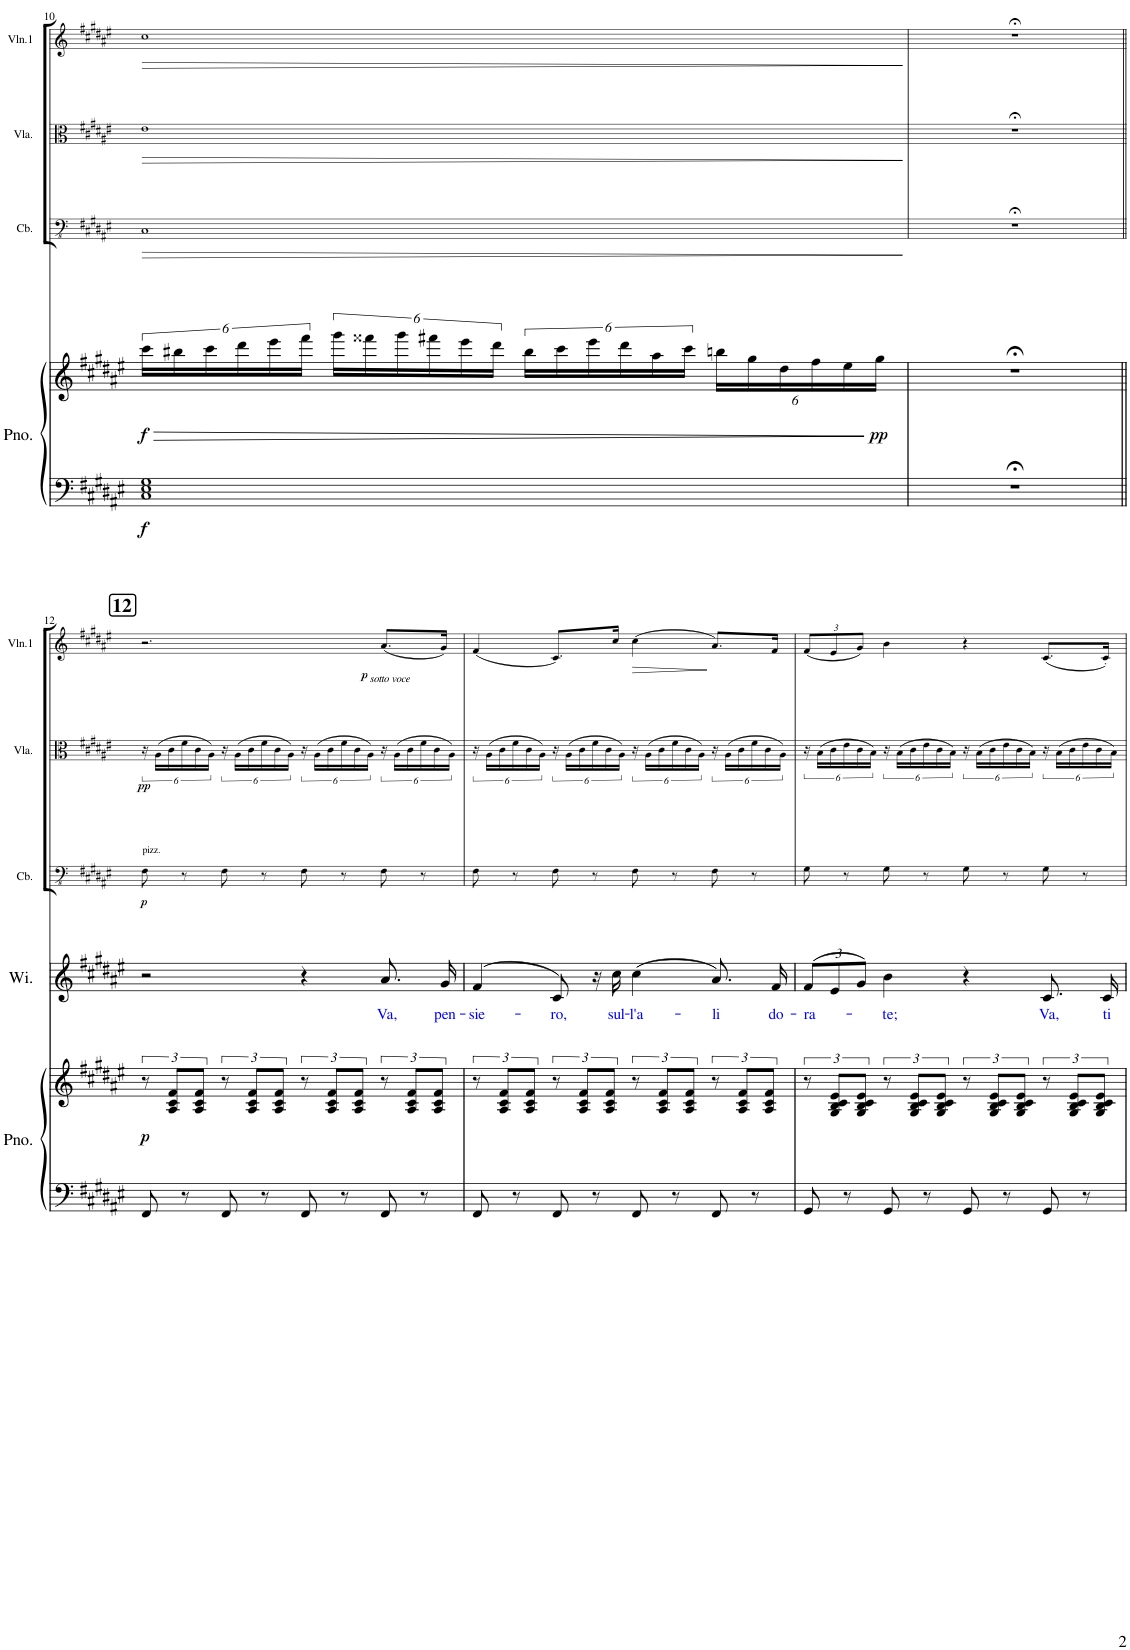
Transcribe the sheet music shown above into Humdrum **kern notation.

**kern	**kern	**dynam	**kern	**text	**kern	**dynam	**kern	**dynam	**kern	**dynam
*part5	*part5	*part5	*part4	*part4	*part3	*part3	*part2	*part2	*part1	*part1
*staff6	*staff5	*staff5/6	*staff4	*staff4	*staff3	*staff3	*staff2	*staff2	*staff1	*staff1
*I"Piano	*	*	*I"Women	*	*I"Contrabass	*	*I"Viola	*	*I"Violin 1	*
*I'Pno.	*	*	*	*	*I'Cb.	*	*I'Vla.	*	*I'Vln.1	*
!!LO:PB:g=z
*clefF4	*clefG2	*	*clefG2	*	*clefFv4	*	*clefC3	*	*clefG2	*
*	*	*	*	*	*Trd7c12	*	*	*	*	*
*k[f#c#g#d#a#e#]	*k[f#c#g#d#a#e#]	*	*k[f#c#g#d#a#e#]	*	*k[f#c#g#d#a#e#]	*	*k[f#c#g#d#a#e#]	*	*k[f#c#g#d#a#e#]	*
*M4/4	*M4/4	*	*M4/4	*	*M4/4	*	*M4/4	*	*M4/4	*
*met(c)	*met(c)	*	*met(c)	*	*met(c)	*	*met(c)	*	*met(c)	*
=10	=10	=10	=10	=10	=10	=10	=10	=10	=10	=10
!	!	!LO:HP:b	!	!	!	!LO:HP:b	!	!LO:HP:b	!	!LO:HP:b
!	!	!LO:DY:n=1:b=2	!	!	!	!	!	!	!	!
!	!	!LO:DY:n=2:b	!	!	!	!	!	!	!	!
1C# 1E# 1G#	24ccc#\LL	> f f	1r	.	1CC#	>	1e#	>	1cc#	>
.	24bb#X\	.	.	.	.	.	.	.	.	.
.	24ccc#\	.	.	.	.	.	.	.	.	.
.	24ddd#\	.	.	.	.	.	.	.	.	.
.	24eee#\	.	.	.	.	.	.	.	.	.
.	24fff#\JJ	.	.	.	.	.	.	.	.	.
.	24ggg#\LL	.	.	.	.	.	.	.	.	.
.	24fff##X\	.	.	.	.	.	.	.	.	.
.	24ggg#\	.	.	.	.	.	.	.	.	.
.	24fff#X\	.	.	.	.	.	.	.	.	.
.	24eee#\	.	.	.	.	.	.	.	.	.
.	24ddd#\JJ	.	.	.	.	.	.	.	.	.
.	24bb#\LL	.	.	.	.	.	.	.	.	.
.	24ccc#\	.	.	.	.	.	.	.	.	.
.	24eee#\	.	.	.	.	.	.	.	.	.
.	24ddd#\	.	.	.	.	.	.	.	.	.
.	24aa#\	.	.	.	.	.	.	.	.	.
.	24ccc#\JJ	.	.	.	.	.	.	.	.	.
*	*Xbrackettup	*	*	*	*	*	*	*	*	*
.	24bbn\LL	.	.	.	.	.	.	.	.	.
.	24gg#\	.	.	.	.	.	.	.	.	.
.	24dd#\	.	.	.	.	.	.	.	.	.
.	24ff#\	.	.	.	.	.	.	.	.	.
.	24ee#\	.	.	.	.	.	.	.	.	.
!	!	!LO:DY:n=3:b	!	!	!	!	!	!	!	!
.	24gg#\JJ	] pp	.	.	.	.	.	.	.	.
.	.	.	.	.	.	]	.	]	.	]
=11	=11	=11	=11	=11	=11	=11	=11	=11	=11	=11
1r;<	1r;<	.	1r	.	1r;<	.	1r;<	.	1r;<	.
!!LO:LB:g=z
!!LO:REH:place=s1:a:B:cj:fs=14:t=12
=12||	=12||	=12||	=12||	=12||	=12||	=12||	=12||	=12||	=12||	=12||
*	*brackettup	*	*	*	*	*	*	*	*	*
!	!	!	!	!	!LO:TX:a:t=pizz.	!	!	!	!	!
!	!	!LO:DY:b	!	!	!	!LO:DY:b	!	!LO:DY:b	!	!
8FF#/	12r	p	2r	.	8FF#\	p	24r	pp	2.r	.
.	.	.	.	.	.	.	(24A#\LL	.	.	.
.	12A#/ 12c#/ 12f#/L	.	.	.	.	.	24c#\	.	.	.
8r	.	.	.	.	8r	.	24f#\	.	.	.
.	12A#/ 12c#/ 12f#/J	.	.	.	.	.	24c#\	.	.	.
.	.	.	.	.	.	.	24A#\JJ)	.	.	.
8FF#/	12r	.	.	.	8FF#\	.	24r	.	.	.
.	.	.	.	.	.	.	(24A#\LL	.	.	.
.	12A#/ 12c#/ 12f#/L	.	.	.	.	.	24c#\	.	.	.
8r	.	.	.	.	8r	.	24f#\	.	.	.
.	12A#/ 12c#/ 12f#/J	.	.	.	.	.	24c#\	.	.	.
.	.	.	.	.	.	.	24A#\JJ)	.	.	.
8FF#/	12r	.	4r	.	8FF#\	.	24r	.	.	.
.	.	.	.	.	.	.	(24A#\LL	.	.	.
.	12A#/ 12c#/ 12f#/L	.	.	.	.	.	24c#\	.	.	.
8r	.	.	.	.	8r	.	24f#\	.	.	.
.	12A#/ 12c#/ 12f#/J	.	.	.	.	.	24c#\	.	.	.
.	.	.	.	.	.	.	24A#\JJ)	.	.	.
!	!	!	!	!	!	!	!	!	!LO:TX:b:i:t=sotto voce	!
!	!	!	!	!LO:LY:b:color=#0000FF	!	!	!	!	!	!LO:DY:b
8FF#/	12r	.	8.a#/	Va,	8FF#\	.	24r	.	(8.a#/L	p
.	.	.	.	.	.	.	(24A#\LL	.	.	.
.	12A#/ 12c#/ 12f#/L	.	.	.	.	.	24c#\	.	.	.
8r	.	.	.	.	8r	.	24f#\	.	.	.
.	12A#/ 12c#/ 12f#/J	.	.	.	.	.	24c#\	.	.	.
!	!	!	!	!LO:LY:b:color=#0000FF	!	!	!	!	!	!
.	.	.	16g#/	pen-	.	.	.	.	16g#/Jk)	.
.	.	.	.	.	.	.	24A#\JJ)	.	.	.
=13	=13	=13	=13	=13	=13	=13	=13	=13	=13	=13
!	!	!	!	!LO:LY:b:color=#0000FF	!	!	!	!	!	!
8FF#/	12r	.	(>4f#/	-sie-	8FF#\	.	24r	.	(4f#/	.
.	.	.	.	.	.	.	(24A#\LL	.	.	.
.	12A#/ 12c#/ 12f#/L	.	.	.	.	.	24c#\	.	.	.
8r	.	.	.	.	8r	.	24f#\	.	.	.
.	12A#/ 12c#/ 12f#/J	.	.	.	.	.	24c#\	.	.	.
.	.	.	.	.	.	.	24A#\JJ)	.	.	.
!	!	!	!	!LO:LY:b:color=#0000FF	!	!	!	!	!	!
8FF#/	12r	.	8c#/)	-ro,	8FF#\	.	24r	.	8.c#/L)	.
.	.	.	.	.	.	.	(24A#\LL	.	.	.
.	12A#/ 12c#/ 12f#/L	.	.	.	.	.	24c#\	.	.	.
8r	.	.	16r	.	8r	.	24f#\	.	.	.
.	12A#/ 12c#/ 12f#/J	.	.	.	.	.	24c#\	.	.	.
!	!	!	!	!LO:LY:b:color=#0000FF	!	!	!	!	!	!
.	.	.	16cc#\	sul-	.	.	.	.	16cc#/Jk	.
.	.	.	.	.	.	.	24A#\JJ)	.	.	.
!	!	!	!	!LO:LY:b:color=#0000FF	!	!	!	!	!	!LO:HP:b
8FF#/	12r	.	(4cc#\	-l'a-	8FF#\	.	24r	.	(4cc#\	>
.	.	.	.	.	.	.	(24A#\LL	.	.	.
.	12A#/ 12c#/ 12f#/L	.	.	.	.	.	24c#\	.	.	.
8r	.	.	.	.	8r	.	24f#\	.	.	.
.	12A#/ 12c#/ 12f#/J	.	.	.	.	.	24c#\	.	.	.
.	.	.	.	.	.	.	24A#\JJ)	.	.	.
!	!	!	!	!LO:LY:b:color=#0000FF	!	!	!	!	!	!
8FF#/	12r	.	8.a#/)	-li	8FF#\	.	24r	.	8.a#/L)	]
.	.	.	.	.	.	.	(24A#\LL	.	.	.
.	12A#/ 12c#/ 12f#/L	.	.	.	.	.	24c#\	.	.	.
8r	.	.	.	.	8r	.	24f#\	.	.	.
.	12A#/ 12c#/ 12f#/J	.	.	.	.	.	24c#\	.	.	.
!	!	!	!	!LO:LY:b:color=#0000FF	!	!	!	!	!	!
.	.	.	16f#/	do-	.	.	.	.	16f#/Jk	.
.	.	.	.	.	.	.	24A#\JJ)	.	.	.
=14	=14	=14	=14	=14	=14	=14	=14	=14	=14	=14
*	*	*	*Xbrackettup	*	*	*	*	*	*	*
!	!	!	!	!LO:LY:b:color=#0000FF	!	!	!	!	!	!
*	*	*	*	*	*	*	*	*	*Xbrackettup	*
8GG#/	12r	.	(>12f#/L	-ra-	8GG#\	.	24r	.	(12f#/L	.
.	.	.	.	.	.	.	(24B\LL	.	.	.
.	12G#/ 12B/ 12c#/ 12e#/L	.	12e#/	.	.	.	24c#\	.	12e#/	.
8r	.	.	.	.	8r	.	24e#\	.	.	.
.	12G#/ 12B/ 12c#/ 12e#/J	.	12g#/J)	.	.	.	24c#\	.	12g#/J)	.
.	.	.	.	.	.	.	24B\JJ)	.	.	.
!	!	!	!	!LO:LY:b:color=#0000FF	!	!	!	!	!	!
8GG#/	12r	.	4b\	-te;	8GG#\	.	24r	.	4b\	.
.	.	.	.	.	.	.	(24B\LL	.	.	.
.	12G#/ 12B/ 12c#/ 12e#/L	.	.	.	.	.	24c#\	.	.	.
8r	.	.	.	.	8r	.	24e#\	.	.	.
.	12G#/ 12B/ 12c#/ 12e#/J	.	.	.	.	.	24c#\	.	.	.
.	.	.	.	.	.	.	24B\JJ)	.	.	.
8GG#/	12r	.	4r	.	8GG#\	.	24r	.	4r	.
.	.	.	.	.	.	.	(24B\LL	.	.	.
.	12G#/ 12B/ 12c#/ 12e#/L	.	.	.	.	.	24c#\	.	.	.
8r	.	.	.	.	8r	.	24e#\	.	.	.
.	12G#/ 12B/ 12c#/ 12e#/J	.	.	.	.	.	24c#\	.	.	.
.	.	.	.	.	.	.	24B\JJ)	.	.	.
!	!	!	!	!LO:LY:b:color=#0000FF	!	!	!	!	!	!
8GG#/	12r	.	8.c#/	Va,	8GG#\	.	24r	.	(8.c#/L	.
.	.	.	.	.	.	.	(24B\LL	.	.	.
.	12G#/ 12B/ 12c#/ 12e#/L	.	.	.	.	.	24c#\	.	.	.
8r	.	.	.	.	8r	.	24e#\	.	.	.
.	12G#/ 12B/ 12c#/ 12e#/J	.	.	.	.	.	24c#\	.	.	.
!	!	!	!	!LO:LY:b:color=#0000FF	!	!	!	!	!	!
.	.	.	16c#/	ti	.	.	.	.	16c#'/Jk)	.
.	.	.	.	.	.	.	24B\JJ)	.	.	.
=	=	=	=	=	=	=	=	=	=	=
*-	*-	*-	*-	*-	*-	*-	*-	*-	*-	*-
